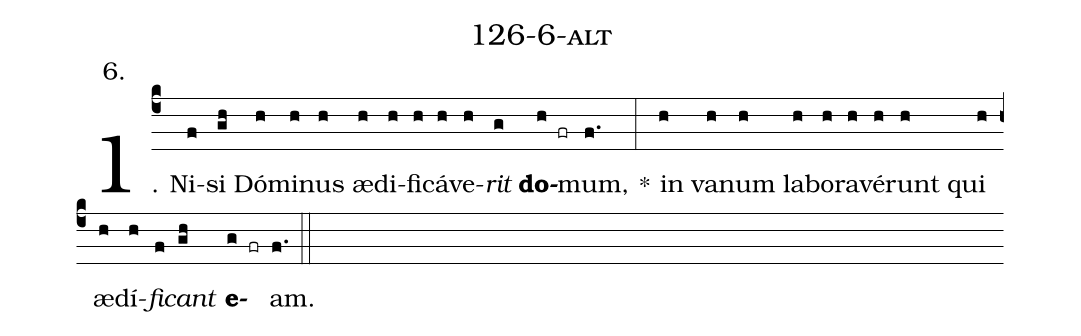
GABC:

name: 126-6-alt;
annotation: 6.;
%%
(c4)1. Ni(f)si(gh) Dó(h)mi(h)nus(h) æ(h)di(h)fi(h)cá(h)ve(h)<i>rit</i>(g) <b>do</b>(h fr)mum,(f.) *(:) in(h) va(h)num(h) la(h)bo(h)ra(h)vé(h)runt(h) qui(h) æ(h)dí(h)<i>fi</i>(f)<i>cant</i>(gh) <b>e</b>(g fr)am.(f.) (::)
